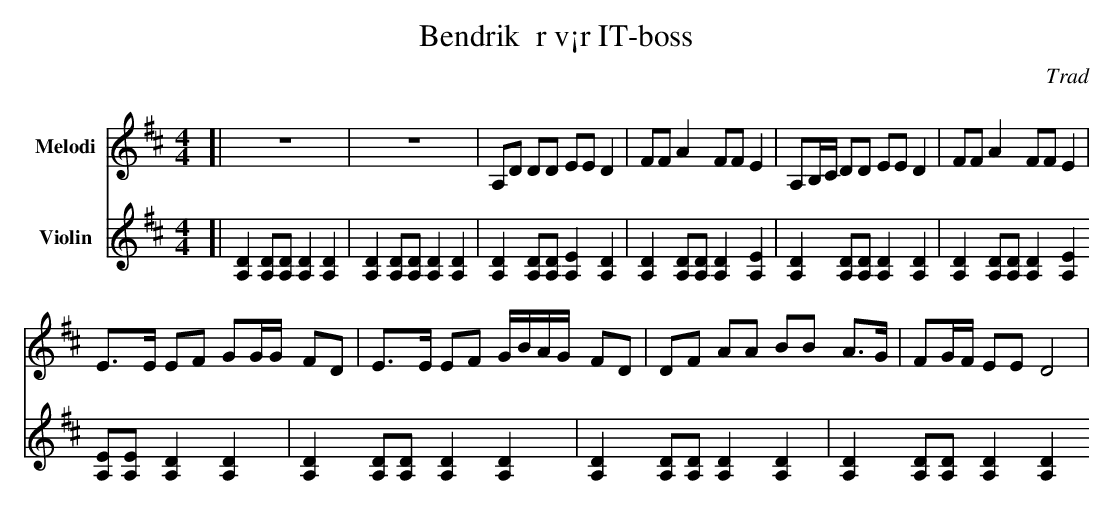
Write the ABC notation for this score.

X:1
T:Bendrik  r v¡r IT-boss
O:Trad
M:4/4
L:1/8
K:D
V:V1 name=Melodi
V:V2 name=Violin
%%score V1 V2
[V:V1][|z8 | z8 | A,D DD EE D2 | FF A2 FF E2 | A,B,/C/ DD EE D2 | FF A2 FF E2 |
[V:V2][|[A,D]2 [A,D][A,D] [A,D]2 [A,D]2 |[A,D]2 [A,D][A,D] [A,D]2 [A,D]2 | [A,D]2 [A,D][A,D] [A,E]2 [A,D]2 | [A,D]2 [A,D][A,D] [A,D]2 [A,E]2 | [A,D]2 [A,D][A,D] [A,D]2 [A,D]2 | [A,D]2 [A,D][A,D] [A,D]2 [A,E]2
[V:V1]E>E EF GG/G/ FD | E>E EF G/B/A/G/ FD  |  DF AA BB A>G | FG/F/ EE D4 |
[V:V2[A,E]2 [A,E][A,E] [A,D]2 [A,D]2 | [A,D]2 [A,D][A,D] [A,D]2 [A,D]2 | [A,D]2 [A,D][A,D] [A,D]2 [A,D]2 | [A,D]2 [A,D][A,D] [A,D]2 [A,D]2
